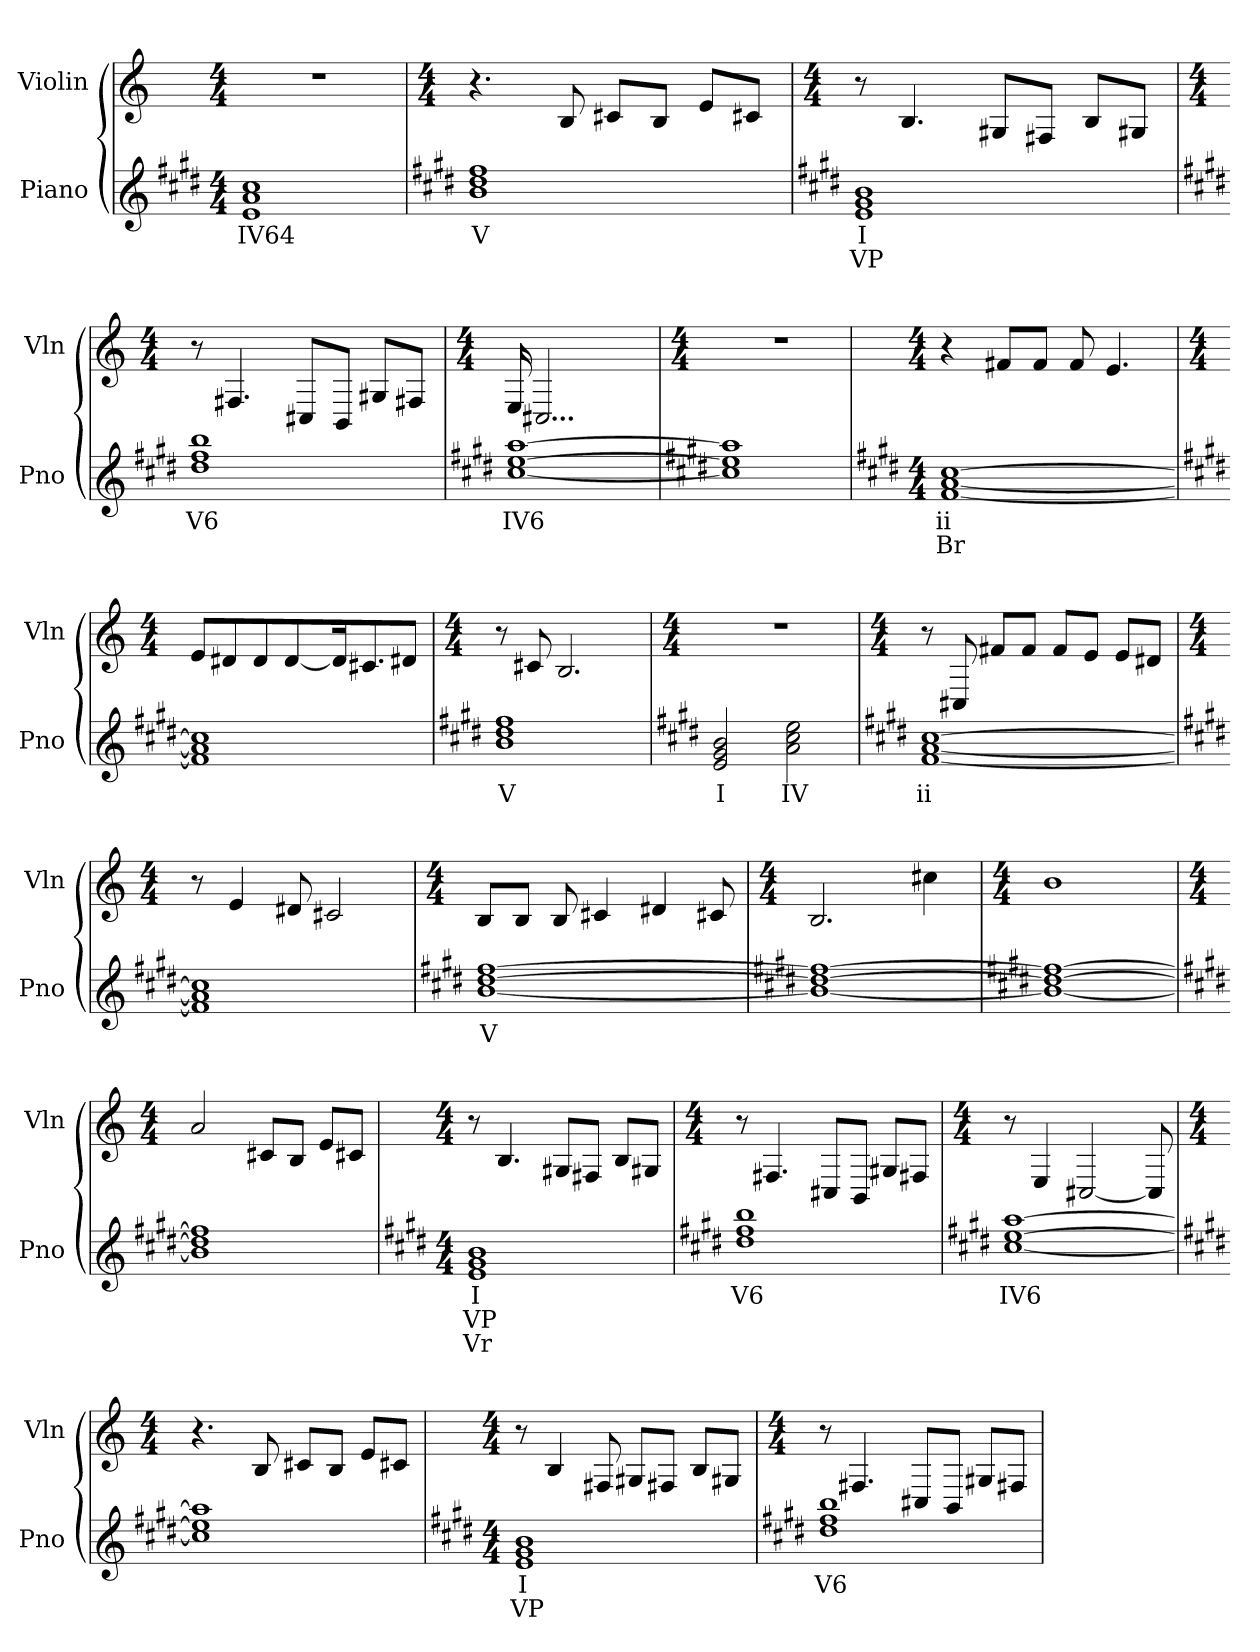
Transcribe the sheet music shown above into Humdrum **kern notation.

**kern	**text	**text	**text	**kern
*part2	*part2	*part2	*part2	*part1
*staff2	*staff2	*staff2	*staff2	*staff1
*I"Piano	*	*	*	*I"Violin
*I'Pno	*	*	*	*I'Vln
*k[f#c#g#d#]	*	*	*	*
*E:	*	*	*	*
*M4/4	*	*	*	*M4/4
=	=	=	=	=
1e 1a 1cc#	IV64	.	.	1r
=	=	=	=	=
*k[f#c#g#d#]	*	*	*	*
*E:	*	*	*	*
*	*	*	*	*M4/4
1b 1dd# 1ff#	V	.	.	4.r
.	.	.	.	8B
.	.	.	.	8c#XL
.	.	.	.	8BJ
.	.	.	.	8eL
.	.	.	.	8c#XJ
=	=	=	=	=
*k[f#c#g#d#]	*	*	*	*
*E:	*	*	*	*
*	*	*	*	*M4/4
1e 1g# 1b	I	VP	.	8r
.	.	.	.	4.B
.	.	.	.	8G#XL
.	.	.	.	8F#XJ
.	.	.	.	8BL
.	.	.	.	8G#XJ
=	=	=	=	=
*k[f#c#g#d#]	*	*	*	*
*E:	*	*	*	*
*	*	*	*	*M4/4
1dd# 1ff# 1bb	V6	.	.	8r
.	.	.	.	4.F#X
.	.	.	.	8C#XL
.	.	.	.	8BBJ
.	.	.	.	8G#XL
.	.	.	.	8F#XJ
=	=	=	=	=
*k[f#c#g#d#]	*	*	*	*
*E:	*	*	*	*
*	*	*	*	*M4/4
[1cc# [1ee [1aa	IV6	.	.	16E
.	.	.	.	2...C#X
=	=	=	=	=
*k[f#c#g#d#]	*	*	*	*
*E:	*	*	*	*
*	*	*	*	*M4/4
1cc#] 1ee] 1aa]	.	.	.	1r
=	=	=	=	=
*k[f#c#g#d#]	*	*	*	*
*E:	*	*	*	*
*M4/4	*	*	*	*M4/4
[1f# [1a [1cc#	ii	Br	.	4r
.	.	.	.	8f#XL
.	.	.	.	8f#J
.	.	.	.	8f#
.	.	.	.	4.e
=	=	=	=	=
*k[f#c#g#d#]	*	*	*	*
*E:	*	*	*	*
*	*	*	*	*M4/4
1f#] 1a] 1cc#]	.	.	.	8eL
.	.	.	.	8d#XJ
.	.	.	.	8d#
.	.	.	.	[4d#
.	.	.	.	16d#]
.	.	.	.	8.c#X
.	.	.	.	8d#XJ
=	=	=	=	=
*k[f#c#g#d#]	*	*	*	*
*E:	*	*	*	*
*	*	*	*	*M4/4
1b 1dd# 1ff#	V	.	.	8r
.	.	.	.	8c#X
.	.	.	.	2.B
=	=	=	=	=
*k[f#c#g#d#]	*	*	*	*
*E:	*	*	*	*
*	*	*	*	*M4/4
2e 2g# 2b	I	.	.	1r
2a 2cc# 2ee	IV	.	.	.
=	=	=	=	=
*k[f#c#g#d#]	*	*	*	*
*E:	*	*	*	*
*	*	*	*	*M4/4
[1f# [1a [1cc#	ii	.	.	8r
.	.	.	.	8C#X
.	.	.	.	8f#XL
.	.	.	.	8f#J
.	.	.	.	8f#L
.	.	.	.	8eJ
.	.	.	.	8eL
.	.	.	.	8d#XJ
=	=	=	=	=
*k[f#c#g#d#]	*	*	*	*
*E:	*	*	*	*
*	*	*	*	*M4/4
1f#] 1a] 1cc#]	.	.	.	8r
.	.	.	.	4e
.	.	.	.	8d#X
.	.	.	.	2c#X
=	=	=	=	=
*k[f#c#g#d#]	*	*	*	*
*E:	*	*	*	*
*	*	*	*	*M4/4
[1b [1dd# [1ff#	V	.	.	8BL
.	.	.	.	8BJ
.	.	.	.	8B
.	.	.	.	4c#X
.	.	.	.	4d#X
.	.	.	.	8c#X
=	=	=	=	=
*k[f#c#g#d#]	*	*	*	*
*E:	*	*	*	*
*	*	*	*	*M4/4
1b_ 1dd#_ 1ff#_	.	.	.	2.B
.	.	.	.	4cc#X
=	=	=	=	=
*k[f#c#g#d#]	*	*	*	*
*E:	*	*	*	*
*	*	*	*	*M4/4
1b_ 1dd#_ 1ff#_	.	.	.	1b
=	=	=	=	=
*k[f#c#g#d#]	*	*	*	*
*E:	*	*	*	*
*	*	*	*	*M4/4
1b] 1dd#] 1ff#]	.	.	.	2a
.	.	.	.	8c#XL
.	.	.	.	8BJ
.	.	.	.	8eL
.	.	.	.	8c#XJ
=	=	=	=	=
*k[f#c#g#d#]	*	*	*	*
*E:	*	*	*	*
*M4/4	*	*	*	*M4/4
1e 1g# 1b	I	VP	Vr	8r
.	.	.	.	4.B
.	.	.	.	8G#XL
.	.	.	.	8F#XJ
.	.	.	.	8BL
.	.	.	.	8G#XJ
=	=	=	=	=
*k[f#c#g#d#]	*	*	*	*
*E:	*	*	*	*
*	*	*	*	*M4/4
1dd# 1ff# 1bb	V6	.	.	8r
.	.	.	.	4.F#X
.	.	.	.	8C#XL
.	.	.	.	8BBJ
.	.	.	.	8G#XL
.	.	.	.	8F#XJ
=	=	=	=	=
*k[f#c#g#d#]	*	*	*	*
*E:	*	*	*	*
*	*	*	*	*M4/4
[1cc# [1ee [1aa	IV6	.	.	8r
.	.	.	.	4E
.	.	.	.	[2C#X
.	.	.	.	8C#]
=	=	=	=	=
*k[f#c#g#d#]	*	*	*	*
*E:	*	*	*	*
*	*	*	*	*M4/4
1cc#] 1ee] 1aa]	.	.	.	4.r
.	.	.	.	8B
.	.	.	.	8c#XL
.	.	.	.	8BJ
.	.	.	.	8eL
.	.	.	.	8c#XJ
=	=	=	=	=
*k[f#c#g#d#]	*	*	*	*
*E:	*	*	*	*
*M4/4	*	*	*	*M4/4
1e 1g# 1b	I	VP	.	8r
.	.	.	.	4B
.	.	.	.	8F#X
.	.	.	.	8G#XL
.	.	.	.	8F#XJ
.	.	.	.	8BL
.	.	.	.	8G#XJ
=	=	=	=	=
*k[f#c#g#d#]	*	*	*	*
*E:	*	*	*	*
*	*	*	*	*M4/4
1dd# 1ff# 1bb	V6	.	.	8r
.	.	.	.	4.F#X
.	.	.	.	8C#XL
.	.	.	.	8BBJ
.	.	.	.	8G#XL
.	.	.	.	8F#XJ
=	=	=	=	=
*-	*-	*-	*-	*-
